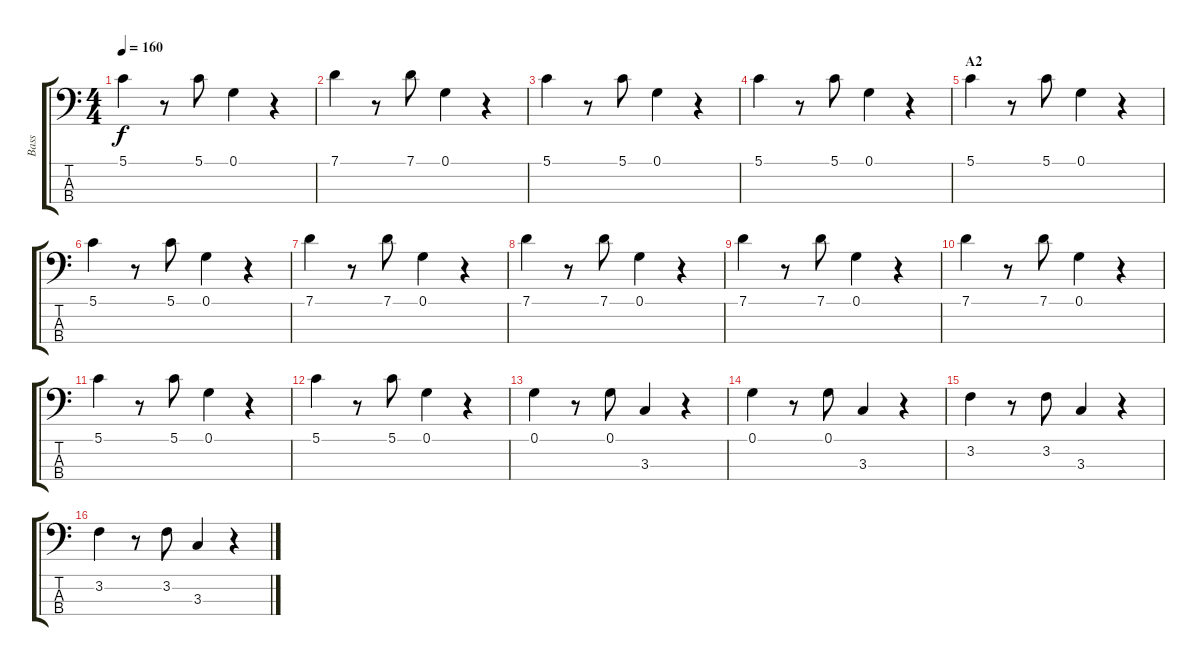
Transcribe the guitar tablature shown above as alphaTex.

\track ("Bass" "Bass") {instrument electricguitarmuted}
\staff {score tabs}
\tuning (G2 D2 A1 E1) {hide}
\ts (4 4)
\tempo 160
\clef f4
\ks c
5.1.4{dy f} r.8 5.1.8 0.1.4 r.4 |
7.1.4 r.8 7.1.8 0.1.4 r.4 |
5.1.4 r.8 5.1.8 0.1.4 r.4 |
5.1.4 r.8 5.1.8 0.1.4 r.4 |
\section ("" "A2")
5.1.4 r.8 5.1.8 0.1.4 r.4 |
5.1.4 r.8 5.1.8 0.1.4 r.4 |
7.1.4 r.8 7.1.8 0.1.4 r.4 |
7.1.4 r.8 7.1.8 0.1.4 r.4 |
7.1.4 r.8 7.1.8 0.1.4 r.4 |
7.1.4 r.8 7.1.8 0.1.4 r.4 |
5.1.4 r.8 5.1.8 0.1.4 r.4 |
5.1.4 r.8 5.1.8 0.1.4 r.4 |
0.1.4 r.8 0.1.8 3.3.4 r.4 |
0.1.4 r.8 0.1.8 3.3.4 r.4 |
3.2.4 r.8 3.2.8 3.3.4 r.4 |
3.2.4 r.8 3.2.8 3.3.4 r.4
